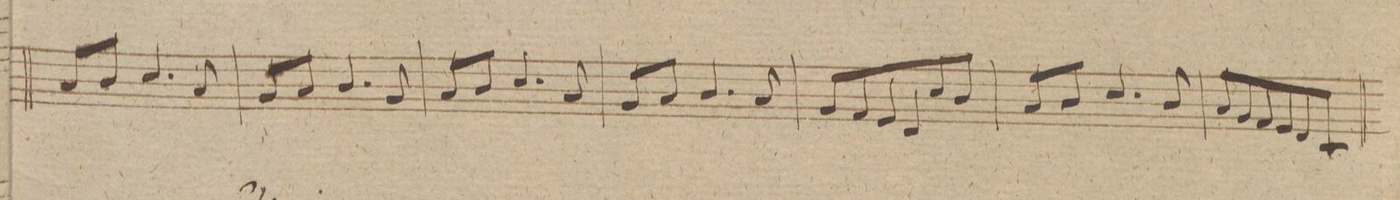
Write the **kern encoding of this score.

**kern	**dynam
*I"Clarinetto 2do in A	*
*clefG2	*
*k[f#c#g#d#]	*
*M3/4	*
8f#L	.
8g#J	.
4.a/	.
8f#	.
=153	=153
8eL	.
8f#J	.
4.g#/	.
8e	.
=154	=154
8f#L	.
8g#J	.
4.a/	.
8f#	.
=155	=155
8eL	.
8f#J	.
4.g#/	.
8f#	.
=156	=156
8eL	.
8d#	.
8c#	.
8B	.
8a	.
8g#J	.
=157	=157
8f#L	.
8g#J	.
4.a/	.
8g#	.
=158	=158
8f#L	.
8e	.
8d#	.
8c#	.
8B	.
8AJ	.
=159	=159
*-	*-
